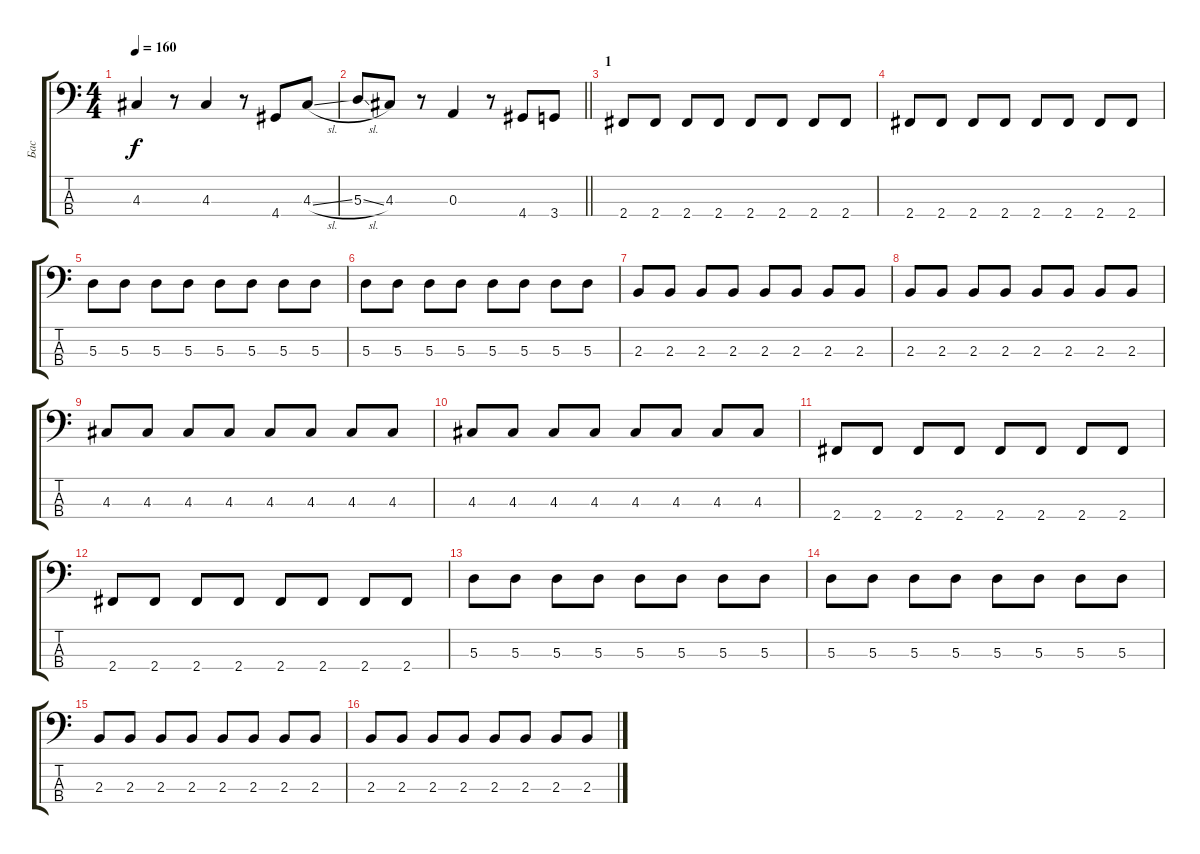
\track ("Бас" "Бас") {instrument electricbasspick}
\staff {score tabs}
\tuning (G2 D2 A1 E1) {hide}
\ts (4 4)
\tempo 160
\clef f4
\ks c
4.3.4{dy f} r.8 4.3.4 r.8 4.4.8 4.3{sl}.8 |
\barLineRight lightlight
5.3{sl}.8 4.3.8 r.8 0.3.4 r.8 4.4.8 3.4.8 |
\section ("" "1")
2.4.8 2.4.8 2.4.8 2.4.8 2.4.8 2.4.8 2.4.8 2.4.8 |
2.4.8 2.4.8 2.4.8 2.4.8 2.4.8 2.4.8 2.4.8 2.4.8 |
5.3.8 5.3.8 5.3.8 5.3.8 5.3.8 5.3.8 5.3.8 5.3.8 |
5.3.8 5.3.8 5.3.8 5.3.8 5.3.8 5.3.8 5.3.8 5.3.8 |
2.3.8 2.3.8 2.3.8 2.3.8 2.3.8 2.3.8 2.3.8 2.3.8 |
2.3.8 2.3.8 2.3.8 2.3.8 2.3.8 2.3.8 2.3.8 2.3.8 |
4.3.8 4.3.8 4.3.8 4.3.8 4.3.8 4.3.8 4.3.8 4.3.8 |
4.3.8 4.3.8 4.3.8 4.3.8 4.3.8 4.3.8 4.3.8 4.3.8 |
2.4.8 2.4.8 2.4.8 2.4.8 2.4.8 2.4.8 2.4.8 2.4.8 |
2.4.8 2.4.8 2.4.8 2.4.8 2.4.8 2.4.8 2.4.8 2.4.8 |
5.3.8 5.3.8 5.3.8 5.3.8 5.3.8 5.3.8 5.3.8 5.3.8 |
5.3.8 5.3.8 5.3.8 5.3.8 5.3.8 5.3.8 5.3.8 5.3.8 |
2.3.8 2.3.8 2.3.8 2.3.8 2.3.8 2.3.8 2.3.8 2.3.8 |
2.3.8 2.3.8 2.3.8 2.3.8 2.3.8 2.3.8 2.3.8 2.3.8
